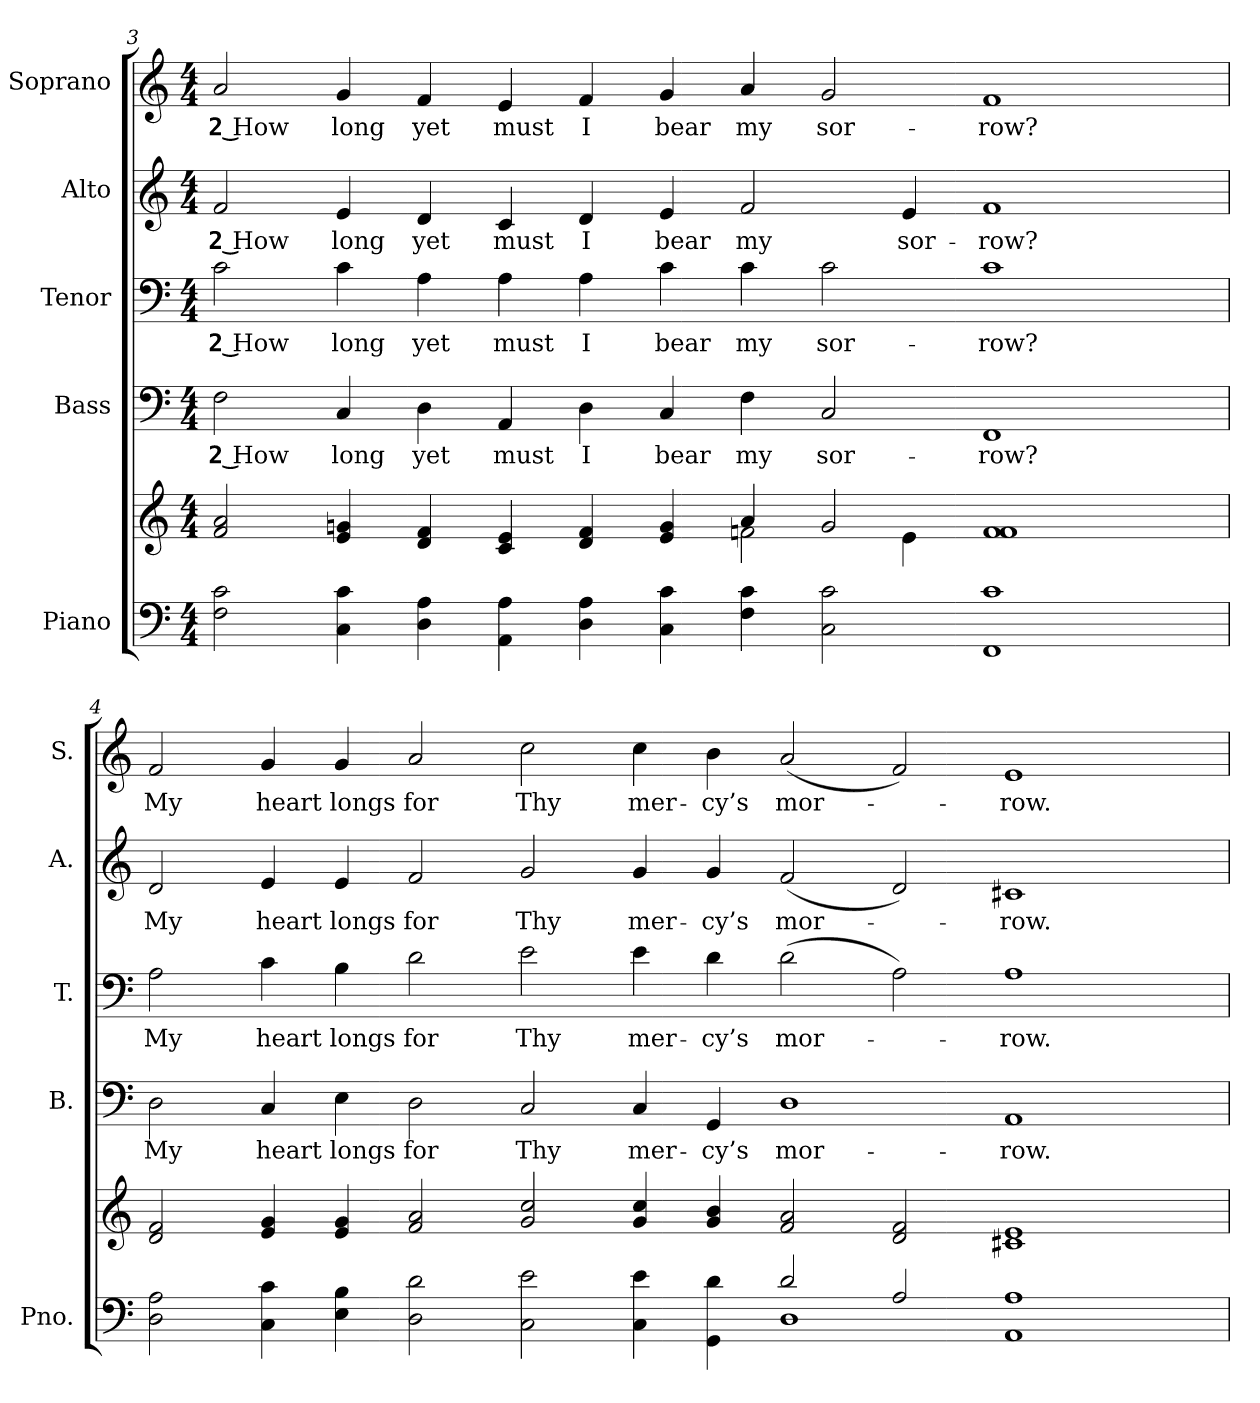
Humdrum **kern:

**kern	**kern	**kern	**text	**kern	**text	**kern	**text	**kern	**text
*part5	*part5	*part4	*part4	*part3	*part3	*part2	*part2	*part1	*part1
*staff6	*staff5	*staff4	*staff4	*staff3	*staff3	*staff2	*staff2	*staff1	*staff1
*I"Piano	*	*I"Bass	*	*I"Tenor	*	*I"Alto	*	*I"Soprano	*
*I'Pno.	*	*I'B.	*	*I'T.	*	*I'A.	*	*I'S.	*
!!LO:PB:g=z
*clefF4	*clefG2	*clefF4	*	*clefF4	*	*clefG2	*	*clefG2	*
*k[]	*k[]	*k[]	*	*k[]	*	*k[]	*	*k[]	*
*C:	*C:	*C:	*	*C:	*	*C:	*	*C:	*
*M4/4	*M4/4	*M4/4	*	*M4/4	*	*M4/4	*	*M4/4	*
=3	=3	=3	=3	=3	=3	=3	=3	=3	=3
*	*^	*	*	*	*	*	*	*	*
!	!	!	!	!LO:LY:b:color=#000000	!	!	!	!	!	!
!	!	!	!	!	!	!LO:LY:b:color=#000000	!	!	!	!
!	!	!	!	!	!	!	!	!LO:LY:b:color=#000000	!	!
!	!	!	!	!	!	!	!	!	!	!LO:LY:b:color=#000000
2Fi\ 2ci	2fi/ 2ai	1ryy	2Fi\	2 How	2ci\	2 How	2fi/	2 How	2ai/	2 How
!	!	!	!	!LO:LY:b:color=#000000	!	!	!	!	!	!
!	!	!	!	!	!	!LO:LY:b:color=#000000	!	!	!	!
!	!	!	!	!	!	!	!	!LO:LY:b:color=#000000	!	!
!	!	!	!	!	!	!	!	!	!	!LO:LY:b:color=#000000
4Ci\ 4ci	4ei/ 4gni	.	4Ci/	long	4ci\	long	4ei/	long	4gi/	long
!	!	!	!	!LO:LY:b:color=#000000	!	!	!	!	!	!
!	!	!	!	!	!	!LO:LY:b:color=#000000	!	!	!	!
!	!	!	!	!	!	!	!	!LO:LY:b:color=#000000	!	!
!	!	!	!	!	!	!	!	!	!	!LO:LY:b:color=#000000
4Di\ 4Ai	4di/ 4fi	.	4Di\	yet	4Ai\	yet	4di/	yet	4fi/	yet
!	!	!	!	!LO:LY:b:color=#000000	!	!	!	!	!	!
!	!	!	!	!	!	!LO:LY:b:color=#000000	!	!	!	!
!	!	!	!	!	!	!	!	!LO:LY:b:color=#000000	!	!
!	!	!	!	!	!	!	!	!	!	!LO:LY:b:color=#000000
4AAi\ 4Ai	4ci/ 4ei	2ryy	4AAi/	must	4Ai\	must	4ci/	must	4ei/	must
!	!	!	!	!LO:LY:b:color=#000000	!	!	!	!	!	!
!	!	!	!	!	!	!LO:LY:b:color=#000000	!	!	!	!
!	!	!	!	!	!	!	!	!LO:LY:b:color=#000000	!	!
!	!	!	!	!	!	!	!	!	!	!LO:LY:b:color=#000000
4Di\ 4Ai	4di/ 4fi	.	4Di\	I	4Ai\	I	4di/	I	4fi/	I
!	!	!	!	!LO:LY:b:color=#000000	!	!	!	!	!	!
!	!	!	!	!	!	!LO:LY:b:color=#000000	!	!	!	!
!	!	!	!	!	!	!	!	!LO:LY:b:color=#000000	!	!
!	!	!	!	!	!	!	!	!	!	!LO:LY:b:color=#000000
4Ci\ 4ci	4ei/ 4gi	4ryy	4Ci/	bear	4ci\	bear	4ei/	bear	4gi/	bear
!	!	!	!	!LO:LY:b:color=#000000	!	!	!	!	!	!
!	!	!	!	!	!	!LO:LY:b:color=#000000	!	!	!	!
!	!	!	!	!	!	!	!	!LO:LY:b:color=#000000	!	!
!	!	!	!	!	!	!	!	!	!	!LO:LY:b:color=#000000
4Fi\ 4ci	4ai/	2fni\	4Fi\	my	4ci\	my	2fi/	my	4ai/	my
!	!	!	!	!LO:LY:b:color=#000000	!	!	!	!	!	!
!	!	!	!	!	!	!LO:LY:b:color=#000000	!	!	!	!
!	!	!	!	!	!	!	!	!	!	!LO:LY:b:color=#000000
2Ci\ 2ci	2gi/	.	2Ci/	sor-	2ci\	sor-	.	.	2gi/	sor-
!	!	!	!	!	!	!	!	!LO:LY:b:color=#000000	!	!
.	.	4ei\	.	.	.	.	4ei/	sor-	.	.
!	!	!	!	!LO:LY:b:color=#000000	!	!	!	!	!	!
!	!	!	!	!	!	!LO:LY:b:color=#000000	!	!	!	!
!	!	!	!	!	!	!	!	!LO:LY:b:color=#000000	!	!
!	!	!	!	!	!	!	!	!	!	!LO:LY:b:color=#000000
1FFi 1ci	1fi 1fi	2ryy	1FFi	-row?	1ci	-row?	1fi	-row?	1fi	-row?
.	.	2ryy	.	.	.	.	.	.	.	.
*	*v	*v	*	*	*	*	*	*	*	*
!!LO:PB:g=z
=4	=4	=4	=4	=4	=4	=4	=4	=4	=4
*^	*	*	*	*	*	*	*	*	*
*	*	*^	*	*	*	*	*	*	*	*
!	!	!	!	!	!LO:LY:b:color=#000000	!	!	!	!	!	!
*	*	*v	*v	*	*	*	*	*	*	*	*
*	*	*^	*	*	*	*	*	*	*	*
!	!	!	!	!	!	!	!LO:LY:b:color=#000000	!	!	!	!
*	*	*v	*v	*	*	*	*	*	*	*	*
*	*	*^	*	*	*	*	*	*	*	*
!	!	!	!	!	!	!	!	!	!LO:LY:b:color=#000000	!	!
*	*	*v	*v	*	*	*	*	*	*	*	*
*	*	*^	*	*	*	*	*	*	*	*
!	!	!	!	!	!	!	!	!	!	!	!LO:LY:b:color=#000000
*	*	*v	*v	*	*	*	*	*	*	*	*
2Di\ 2Ai	1ryy	2di/ 2fi	2Di\	My	2Ai\	My	2di/	My	2fi/	My
!	!	!	!	!LO:LY:b:color=#000000	!	!	!	!	!	!
!	!	!	!	!	!	!LO:LY:b:color=#000000	!	!	!	!
!	!	!	!	!	!	!	!	!LO:LY:b:color=#000000	!	!
!	!	!	!	!	!	!	!	!	!	!LO:LY:b:color=#000000
4Ci\ 4ci	.	4ei/ 4gi	4Ci/	heart	4ci\	heart	4ei/	heart	4gi/	heart
!	!	!	!	!LO:LY:b:color=#000000	!	!	!	!	!	!
!	!	!	!	!	!	!LO:LY:b:color=#000000	!	!	!	!
!	!	!	!	!	!	!	!	!LO:LY:b:color=#000000	!	!
!	!	!	!	!	!	!	!	!	!	!LO:LY:b:color=#000000
4Ei\ 4Bi	.	4ei/ 4gi	4Ei\	longs	4Bi\	longs	4ei/	longs	4gi/	longs
!	!	!	!	!LO:LY:b:color=#000000	!	!	!	!	!	!
!	!	!	!	!	!	!LO:LY:b:color=#000000	!	!	!	!
!	!	!	!	!	!	!	!	!LO:LY:b:color=#000000	!	!
!	!	!	!	!	!	!	!	!	!	!LO:LY:b:color=#000000
2Di\ 2di	1ryy	2fi/ 2ai	2Di\	for	2di\	for	2fi/	for	2ai/	for
!	!	!	!	!LO:LY:b:color=#000000	!	!	!	!	!	!
!	!	!	!	!	!	!LO:LY:b:color=#000000	!	!	!	!
!	!	!	!	!	!	!	!	!LO:LY:b:color=#000000	!	!
!	!	!	!	!	!	!	!	!	!	!LO:LY:b:color=#000000
2Ci\ 2ei	.	2gi/ 2cci	2Ci/	Thy	2ei\	Thy	2gi/	Thy	2cci\	Thy
!	!	!	!	!LO:LY:b:color=#000000	!	!	!	!	!	!
!	!	!	!	!	!	!LO:LY:b:color=#000000	!	!	!	!
!	!	!	!	!	!	!	!	!LO:LY:b:color=#000000	!	!
!	!	!	!	!	!	!	!	!	!	!LO:LY:b:color=#000000
4Ci\ 4ei	2ryy	4gi/ 4cci	4Ci/	mer-	4ei\	mer-	4gi/	mer-	4cci\	mer-
!	!	!	!	!LO:LY:b:color=#000000	!	!	!	!	!	!
!	!	!	!	!	!	!LO:LY:b:color=#000000	!	!	!	!
!	!	!	!	!	!	!	!	!LO:LY:b:color=#000000	!	!
!	!	!	!	!	!	!	!	!	!	!LO:LY:b:color=#000000
4GGi\ 4di	.	4gi/ 4bi	4GGi/	-cy’s	4di\	-cy’s	4gi/	-cy’s	4bi\	-cy’s
!	!	!	!	!LO:LY:b:color=#000000	!	!	!	!	!	!
!	!	!	!	!	!	!LO:LY:b:color=#000000	!	!	!	!
!	!	!	!	!	!	!	!	!LO:LY:b:color=#000000	!	!
!	!	!	!	!	!	!	!	!	!	!LO:LY:b:color=#000000
2di/	1Di	2fi/ 2ai	1Di	mor-	(2di\	mor-	(2fi/	mor-	(2ai/	mor-
2Ai/	.	2di/ 2fi	.	.	2Ai\)	.	2di/)	.	2fi/)	.
!	!	!	!	!LO:LY:b:color=#000000	!	!	!	!	!	!
!	!	!	!	!	!	!LO:LY:b:color=#000000	!	!	!	!
!	!	!	!	!	!	!	!	!LO:LY:b:color=#000000	!	!
!	!	!	!	!	!	!	!	!	!	!LO:LY:b:color=#000000
1AAi 1Ai	2ryy	1c#Xi 1ei	1AAi	-row.	1Ai	-row.	1c#Xi	-row.	1ei	-row.
.	2ryy	.	.	.	.	.	.	.	.	.
*v	*v	*	*	*	*	*	*	*	*	*
=	=	=	=	=	=	=	=	=	=
*-	*-	*-	*-	*-	*-	*-	*-	*-	*-
